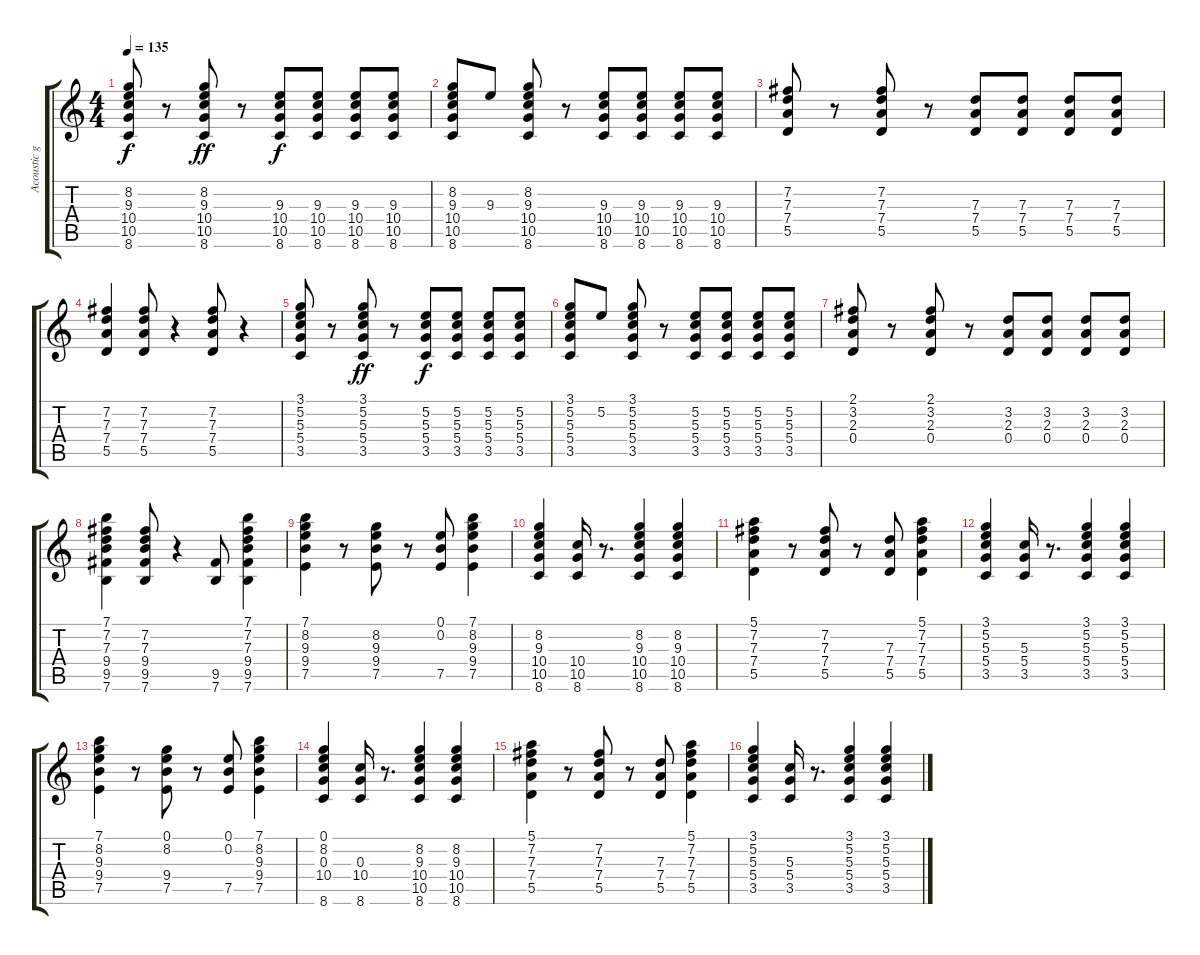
\track ("Acoustic guitar" "Acoustic g") {instrument acousticguitarsteel}
\staff {score tabs}
\tuning (E4 B3 G3 D3 A2 E2) {hide}
\ts (4 4)
\tempo 135
\clef g2
\ks c
(8.2 9.3 10.4 10.5 8.6).8{dy f} r.8 (8.2 9.3 10.4 10.5 8.6).8{dy ff} r.8 (9.3 10.4 10.5 8.6).8{dy f} (9.3 10.4 10.5 8.6).8 (9.3 10.4 10.5 8.6).8 (9.3 10.4 10.5 8.6).8 |
(8.2 9.3 10.4 10.5 8.6).8 9.3.8 (8.2 9.3 10.4 10.5 8.6).8 r.8 (9.3 10.4 10.5 8.6).8 (9.3 10.4 10.5 8.6).8 (9.3 10.4 10.5 8.6).8 (9.3 10.4 10.5 8.6).8 |
(7.2 7.3 7.4 5.5).8 r.8 (7.2 7.3 7.4 5.5).8 r.8 (7.3 7.4 5.5).8 (7.3 7.4 5.5).8 (7.3 7.4 5.5).8 (7.3 7.4 5.5).8 |
(7.2 7.3 7.4 5.5).4 (7.2 7.3 7.4 5.5).8 r.4 (7.2 7.3 7.4 5.5).8 r.4 |
(3.1 5.2 5.3 5.4 3.5).8 r.8 (3.1 5.2 5.3 5.4 3.5).8{dy ff} r.8 (5.2 5.3 5.4 3.5).8{dy f} (5.2 5.3 5.4 3.5).8 (5.2 5.3 5.4 3.5).8 (5.2 5.3 5.4 3.5).8 |
(3.1 5.2 5.3 5.4 3.5).8 5.2.8 (3.1 5.2 5.3 5.4 3.5).8 r.8 (5.2 5.3 5.4 3.5).8 (5.2 5.3 5.4 3.5).8 (5.2 5.3 5.4 3.5).8 (5.2 5.3 5.4 3.5).8 |
(2.1 3.2 2.3 0.4).8 r.8 (2.1 3.2 2.3 0.4).8 r.8 (3.2 2.3 0.4).8 (3.2 2.3 0.4).8 (3.2 2.3 0.4).8 (3.2 2.3 0.4).8 |
(7.1 7.2 7.3 9.4 9.5 7.6).4 (7.2 7.3 9.4 9.5 7.6).8 r.4 (9.5 7.6).8 (7.1 7.2 7.3 9.4 9.5 7.6).4 |
(7.1 8.2 9.3 9.4 7.5).4 r.8 (8.2 9.3 9.4 7.5).8 r.8 (0.1 0.2 7.5).8 (7.1 8.2 9.3 9.4 7.5).4 |
(8.2 9.3 10.4 10.5 8.6).4 (10.4 10.5 8.6).16 r.8{d} (8.2 9.3 10.4 10.5 8.6).4 (8.2 9.3 10.4 10.5 8.6).4 |
(5.1 7.2 7.3 7.4 5.5).4 r.8 (7.2 7.3 7.4 5.5).8 r.8 (7.3 7.4 5.5).8 (5.1 7.2 7.3 7.4 5.5).4 |
(3.1 5.2 5.3 5.4 3.5).4 (5.3 5.4 3.5).16 r.8{d} (3.1 5.2 5.3 5.4 3.5).4 (3.1 5.2 5.3 5.4 3.5).4 |
(7.1 8.2 9.3 9.4 7.5).4 r.8 (0.1 8.2 9.4 7.5).8 r.8 (0.1 0.2 7.5).8 (7.1 8.2 9.3 9.4 7.5).4 |
(0.1 8.2 0.3 10.4 8.6).4 (0.3 10.4 8.6).16 r.8{d} (8.2 9.3 10.4 10.5 8.6).4 (8.2 9.3 10.4 10.5 8.6).4 |
(5.1 7.2 7.3 7.4 5.5).4 r.8 (7.2 7.3 7.4 5.5).8 r.8 (7.3 7.4 5.5).8 (5.1 7.2 7.3 7.4 5.5).4 |
(3.1 5.2 5.3 5.4 3.5).4 (5.3 5.4 3.5).16 r.8{d} (3.1 5.2 5.3 5.4 3.5).4 (3.1 5.2 5.3 5.4 3.5).4
